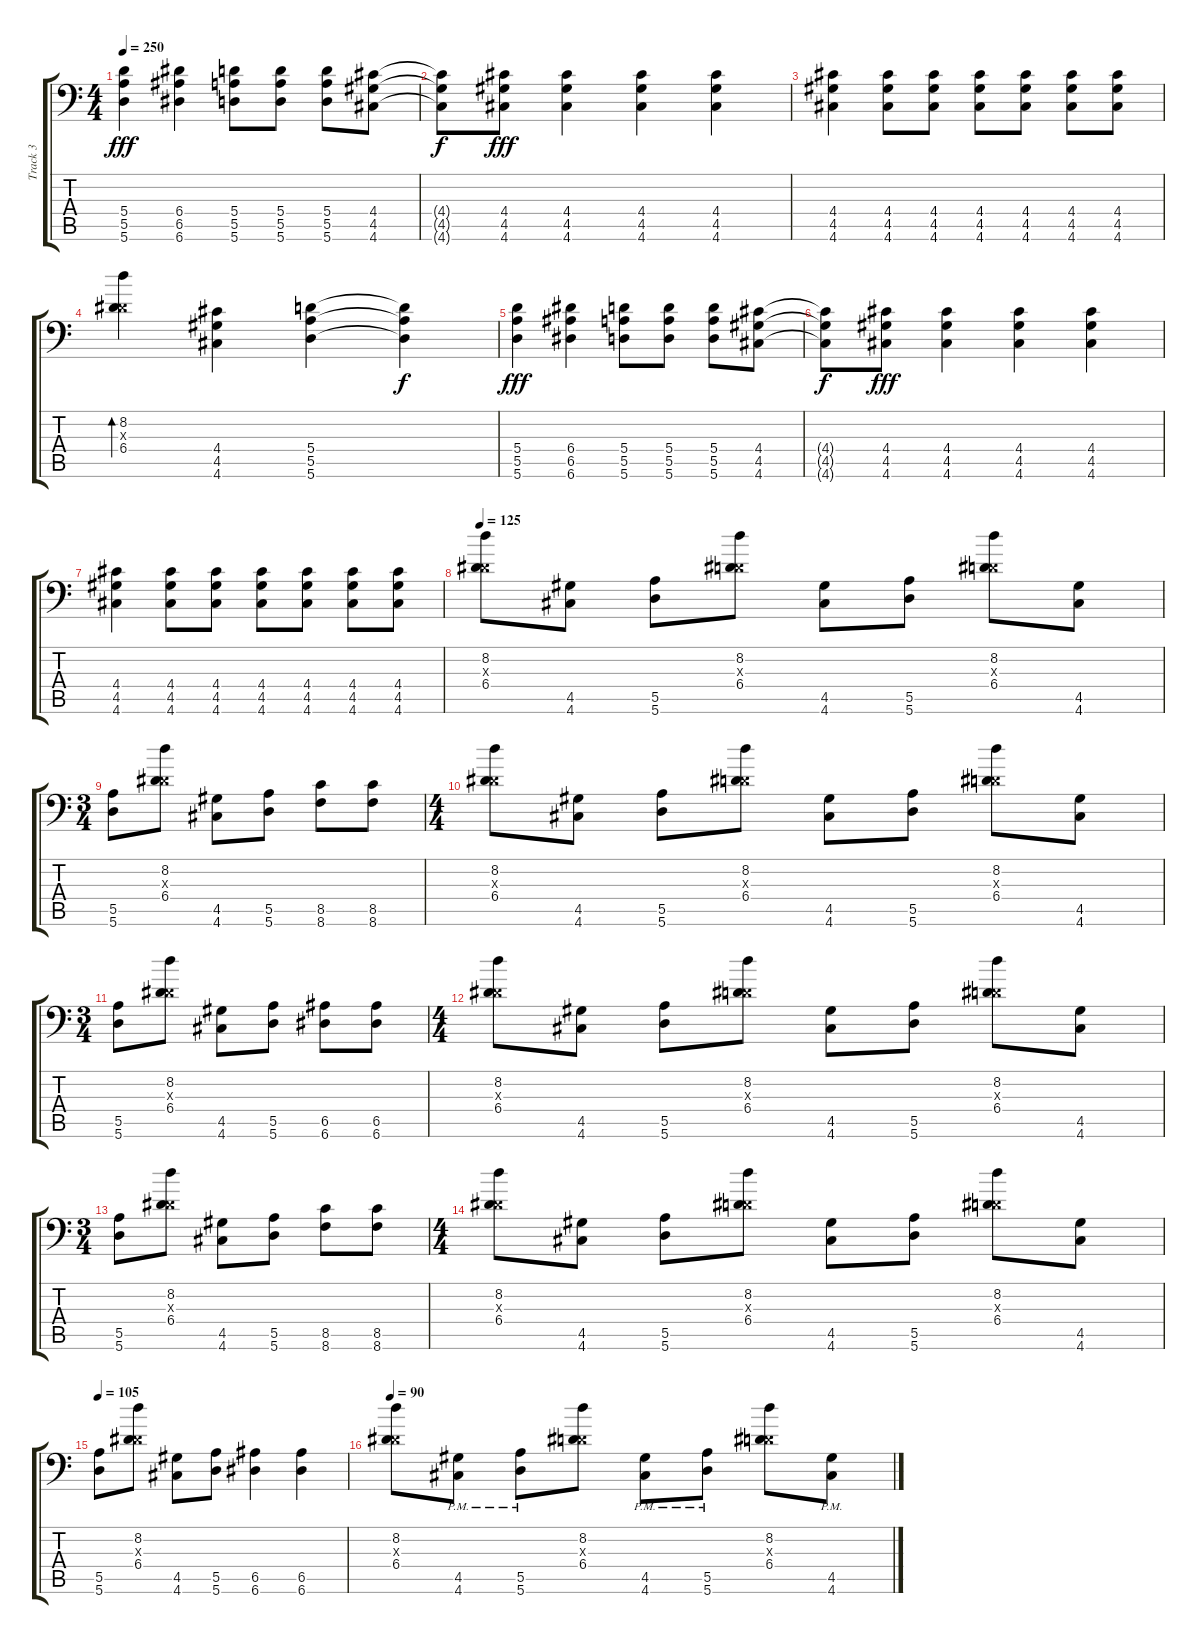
\track ("Track 3" "Track 3") {instrument distortionguitar}
\staff {score tabs}
\tuning (B3 Gb3 D3 A2 E2 A1) {hide}
\ts (4 4)
\tempo 250
\clef f4
\ks c
(5.4 5.5 5.6).4{dy fff} (6.4 6.5 6.6).4 (5.4 5.5 5.6).8 (5.4 5.5 5.6).8 (5.4 5.5 5.6).8 (4.4 4.5 4.6).8 |
(4.4{t} 4.5{t} 4.6{t}).8{dy f} (4.4 4.5 4.6).8{dy fff} (4.4 4.5 4.6).4 (4.4 4.5 4.6).4 (4.4 4.5 4.6).4 |
(4.4 4.5 4.6).4 (4.4 4.5 4.6).8 (4.4 4.5 4.6).8 (4.4 4.5 4.6).8 (4.4 4.5 4.6).8 (4.4 4.5 4.6).8 (4.4 4.5 4.6).8 |
(8.2 0.3{x} 6.4).4{bd 120} (4.4 4.5 4.6).4 (5.4 5.5 5.6).4 (5.4{t} 5.5{t} 5.6{t}).4{dy f} |
(5.4 5.5 5.6).4{dy fff} (6.4 6.5 6.6).4 (5.4 5.5 5.6).8 (5.4 5.5 5.6).8 (5.4 5.5 5.6).8 (4.4 4.5 4.6).8 |
(4.4{t} 4.5{t} 4.6{t}).8{dy f} (4.4 4.5 4.6).8{dy fff} (4.4 4.5 4.6).4 (4.4 4.5 4.6).4 (4.4 4.5 4.6).4 |
(4.4 4.5 4.6).4 (4.4 4.5 4.6).8 (4.4 4.5 4.6).8 (4.4 4.5 4.6).8 (4.4 4.5 4.6).8 (4.4 4.5 4.6).8 (4.4 4.5 4.6).8 |
\tempo 125
(8.2 0.3{x} 6.4).8 (4.5 4.6).8 (5.5 5.6).8 (8.2 0.3{x} 6.4).8 (4.5 4.6).8 (5.5 5.6).8 (8.2 0.3{x} 6.4).8 (4.5 4.6).8 |
\ts (3 4)
(5.5 5.6).8 (8.2 0.3{x} 6.4).8 (4.5 4.6).8 (5.5 5.6).8 (8.5 8.6).8 (8.5 8.6).8 |
\ts (4 4)
(8.2 0.3{x} 6.4).8 (4.5 4.6).8 (5.5 5.6).8 (8.2 0.3{x} 6.4).8 (4.5 4.6).8 (5.5 5.6).8 (8.2 0.3{x} 6.4).8 (4.5 4.6).8 |
\ts (3 4)
(5.5 5.6).8 (8.2 0.3{x} 6.4).8 (4.5 4.6).8 (5.5 5.6).8 (6.5 6.6).8 (6.5 6.6).8 |
\ts (4 4)
(8.2 0.3{x} 6.4).8 (4.5 4.6).8 (5.5 5.6).8 (8.2 0.3{x} 6.4).8 (4.5 4.6).8 (5.5 5.6).8 (8.2 0.3{x} 6.4).8 (4.5 4.6).8 |
\ts (3 4)
(5.5 5.6).8 (8.2 0.3{x} 6.4).8 (4.5 4.6).8 (5.5 5.6).8 (8.5 8.6).8 (8.5 8.6).8 |
\ts (4 4)
(8.2 0.3{x} 6.4).8 (4.5 4.6).8 (5.5 5.6).8 (8.2 0.3{x} 6.4).8 (4.5 4.6).8 (5.5 5.6).8 (8.2 0.3{x} 6.4).8 (4.5 4.6).8 |
\tempo 105
(5.5 5.6).8 (8.2 0.3{x} 6.4).8 (4.5 4.6).8 (5.5 5.6).8 (6.5 6.6).4 (6.5 6.6).4 |
\tempo 90
(8.2 0.3{x} 6.4).8 (4.5{pm} 4.6{pm}).8 (5.5{pm} 5.6{pm}).8 (8.2 0.3{x} 6.4).8 (4.5{pm} 4.6{pm}).8 (5.5{pm} 5.6{pm}).8 (8.2 0.3{x} 6.4).8 (4.5{pm} 4.6{pm}).8
